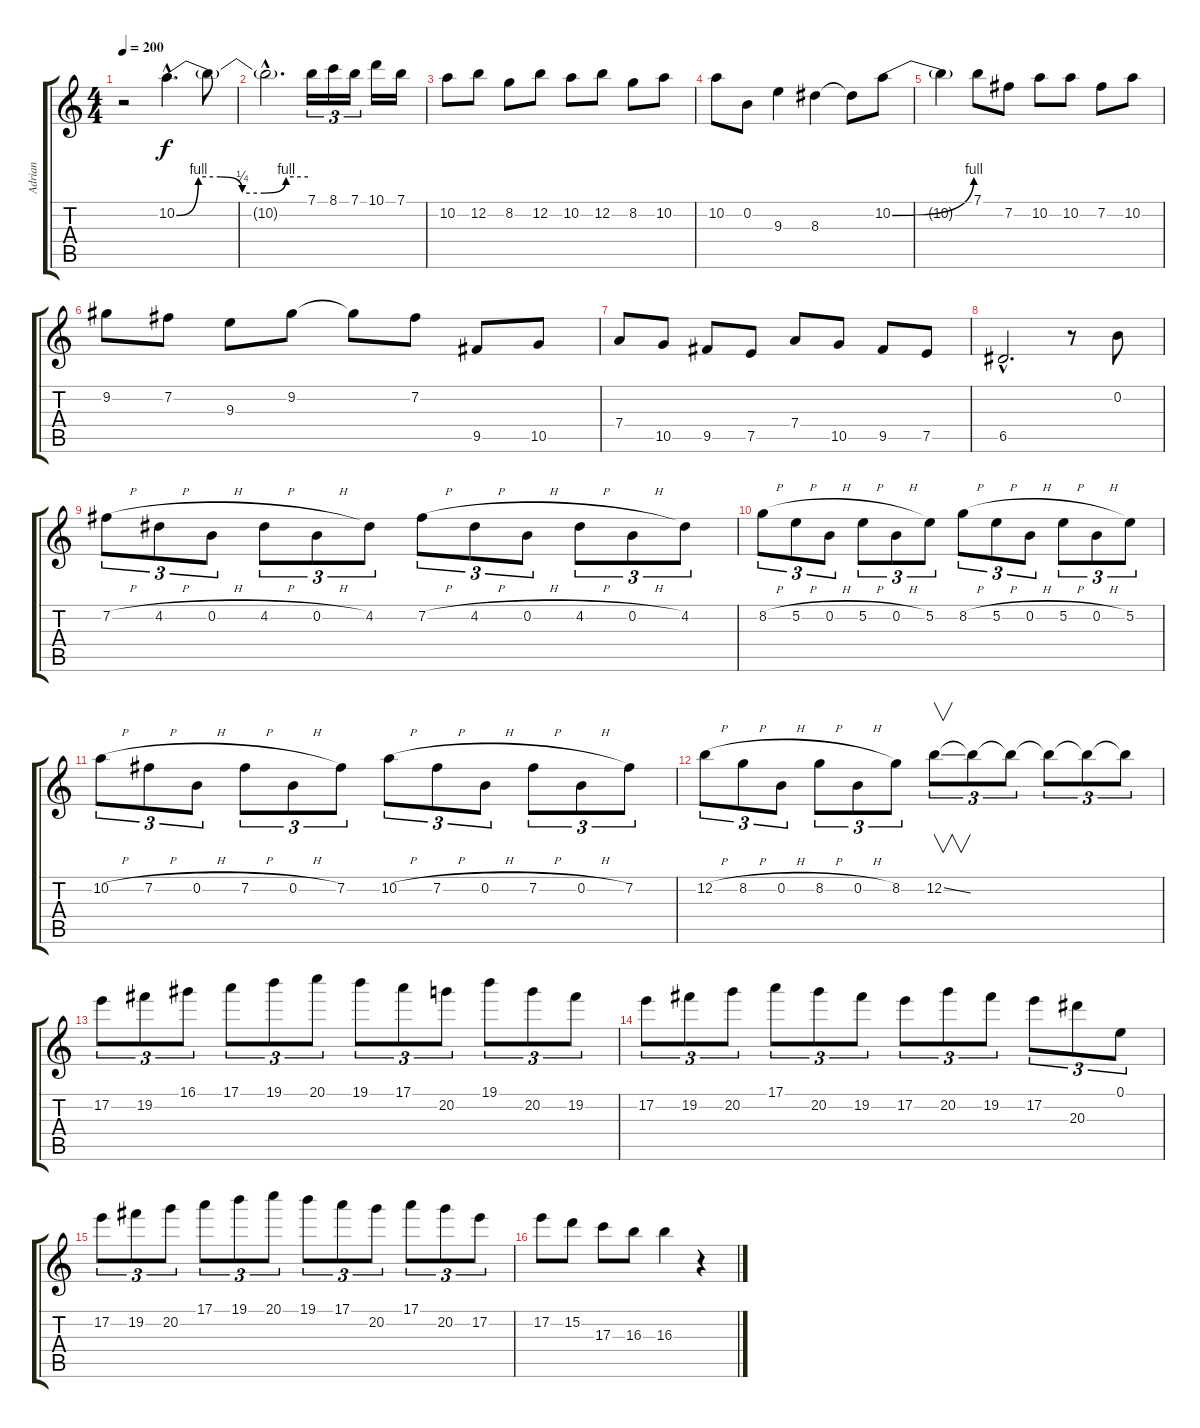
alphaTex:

\track ("Adrian" "Adrian") {instrument distortionguitar}
\staff {score tabs}
\tuning (E4 B3 G3 D3 A2 E2) {hide}
\ts (4 4)
\tempo 200
\clef g2
\ks c
r.2{dy f} 10.2{be (custom 0 0 10 4 20 4 30 1 40 1 50 4 60 4) hac}.4{d} 10.2{t}.8 |
10.2{hac t}.2{d} 7.1.16{tu (3 2)} 8.1.16{tu (3 2)} 7.1.16{tu (3 2)} 10.1.16 7.1.16 |
10.2.8 12.2.8 8.2.8 12.2.8 10.2.8 12.2.8 8.2.8 10.2.8 |
10.2.8 0.2.8 9.3.4 8.3.4 8.3{t}.8 10.2{be (bend 0 0 60 4)}.8 |
10.2{t}.4 7.1.8 7.2.8 10.2.8 10.2.8 7.2.8 10.2.8 |
9.2.8 7.2.8 9.3.8 9.2.8 9.2{t}.8 7.2.8 9.5.8 10.5.8 |
7.4.8 10.5.8 9.5.8 7.5.8 7.4.8 10.5.8 9.5.8 7.5.8 |
6.5{hac}.2{d} r.8 0.2.8 |
7.2{h}.8{tu (3 2)} 4.2{h}.8{tu (3 2)} 0.2{h}.8{tu (3 2)} 4.2{h}.8{tu (3 2)} 0.2{h}.8{tu (3 2)} 4.2.8{tu (3 2)} 7.2{h}.8{tu (3 2)} 4.2{h}.8{tu (3 2)} 0.2{h}.8{tu (3 2)} 4.2{h}.8{tu (3 2)} 0.2{h}.8{tu (3 2)} 4.2.8{tu (3 2)} |
8.2{h}.8{tu (3 2)} 5.2{h}.8{tu (3 2)} 0.2{h}.8{tu (3 2)} 5.2{h}.8{tu (3 2)} 0.2{h}.8{tu (3 2)} 5.2.8{tu (3 2)} 8.2{h}.8{tu (3 2)} 5.2{h}.8{tu (3 2)} 0.2{h}.8{tu (3 2)} 5.2{h}.8{tu (3 2)} 0.2{h}.8{tu (3 2)} 5.2.8{tu (3 2)} |
10.2{h}.8{tu (3 2)} 7.2{h}.8{tu (3 2)} 0.2{h}.8{tu (3 2)} 7.2{h}.8{tu (3 2)} 0.2{h}.8{tu (3 2)} 7.2.8{tu (3 2)} 10.2{h}.8{tu (3 2)} 7.2{h}.8{tu (3 2)} 0.2{h}.8{tu (3 2)} 7.2{h}.8{tu (3 2)} 0.2{h}.8{tu (3 2)} 7.2.8{tu (3 2)} |
12.2{h}.8{tu (3 2)} 8.2{h}.8{tu (3 2)} 0.2{h}.8{tu (3 2)} 8.2{h}.8{tu (3 2)} 0.2{h}.8{tu (3 2)} 8.2.8{tu (3 2)} 12.2{ss}.8{v tu (3 2)} 12.2{t}.8{tu (3 2)} 12.2{t}.8{tu (3 2)} 12.2{t}.8{tu (3 2)} 12.2{t}.8{tu (3 2)} 12.2{t}.8{tu (3 2)} |
17.2.8{tu (3 2)} 19.2.8{tu (3 2)} 16.1.8{tu (3 2)} 17.1.8{tu (3 2)} 19.1.8{tu (3 2)} 20.1.8{tu (3 2)} 19.1.8{tu (3 2)} 17.1.8{tu (3 2)} 20.2.8{tu (3 2)} 19.1.8{tu (3 2)} 20.2.8{tu (3 2)} 19.2.8{tu (3 2)} |
17.2.8{tu (3 2)} 19.2.8{tu (3 2)} 20.2.8{tu (3 2)} 17.1.8{tu (3 2)} 20.2.8{tu (3 2)} 19.2.8{tu (3 2)} 17.2.8{tu (3 2)} 20.2.8{tu (3 2)} 19.2.8{tu (3 2)} 17.2.8{tu (3 2)} 20.3.8{tu (3 2)} 0.1.8{tu (3 2)} |
17.2.8{tu (3 2)} 19.2.8{tu (3 2)} 20.2.8{tu (3 2)} 17.1.8{tu (3 2)} 19.1.8{tu (3 2)} 20.1.8{tu (3 2)} 19.1.8{tu (3 2)} 17.1.8{tu (3 2)} 20.2.8{tu (3 2)} 17.1.8{tu (3 2)} 20.2.8{tu (3 2)} 17.2.8{tu (3 2)} |
17.2.8 15.2.8 17.3.8 16.3.8 16.3.4 r.4
